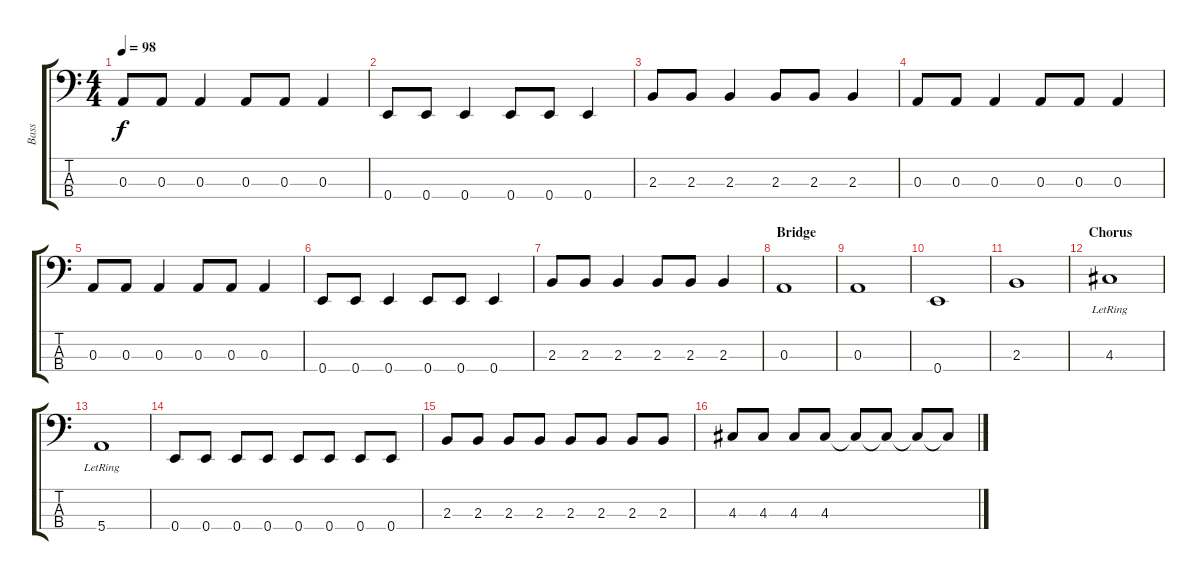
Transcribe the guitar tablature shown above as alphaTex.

\track ("Bass" "Bass") {instrument acousticbass}
\staff {score tabs}
\tuning (G2 D2 A1 E1) {hide}
\ts (4 4)
\tempo 98
\clef f4
\ks c
0.3.8{dy f} 0.3.8 0.3.4 0.3.8 0.3.8 0.3.4 |
0.4.8 0.4.8 0.4.4 0.4.8 0.4.8 0.4.4 |
2.3.8 2.3.8 2.3.4 2.3.8 2.3.8 2.3.4 |
0.3.8 0.3.8 0.3.4 0.3.8 0.3.8 0.3.4 |
0.3.8 0.3.8 0.3.4 0.3.8 0.3.8 0.3.4 |
0.4.8 0.4.8 0.4.4 0.4.8 0.4.8 0.4.4 |
2.3.8 2.3.8 2.3.4 2.3.8 2.3.8 2.3.4 |
\section ("" "Bridge")
0.3.1 |
0.3.1 |
0.4.1 |
2.3.1 |
\section ("" "Chorus")
4.3{lr}.1 |
5.4{lr}.1 |
0.4.8 0.4.8 0.4.8 0.4.8 0.4.8 0.4.8 0.4.8 0.4.8 |
2.3.8 2.3.8 2.3.8 2.3.8 2.3.8 2.3.8 2.3.8 2.3.8 |
4.3.8 4.3.8 4.3.8 4.3.8 4.3{t}.8 4.3{t}.8 4.3{t}.8 4.3{t}.8
